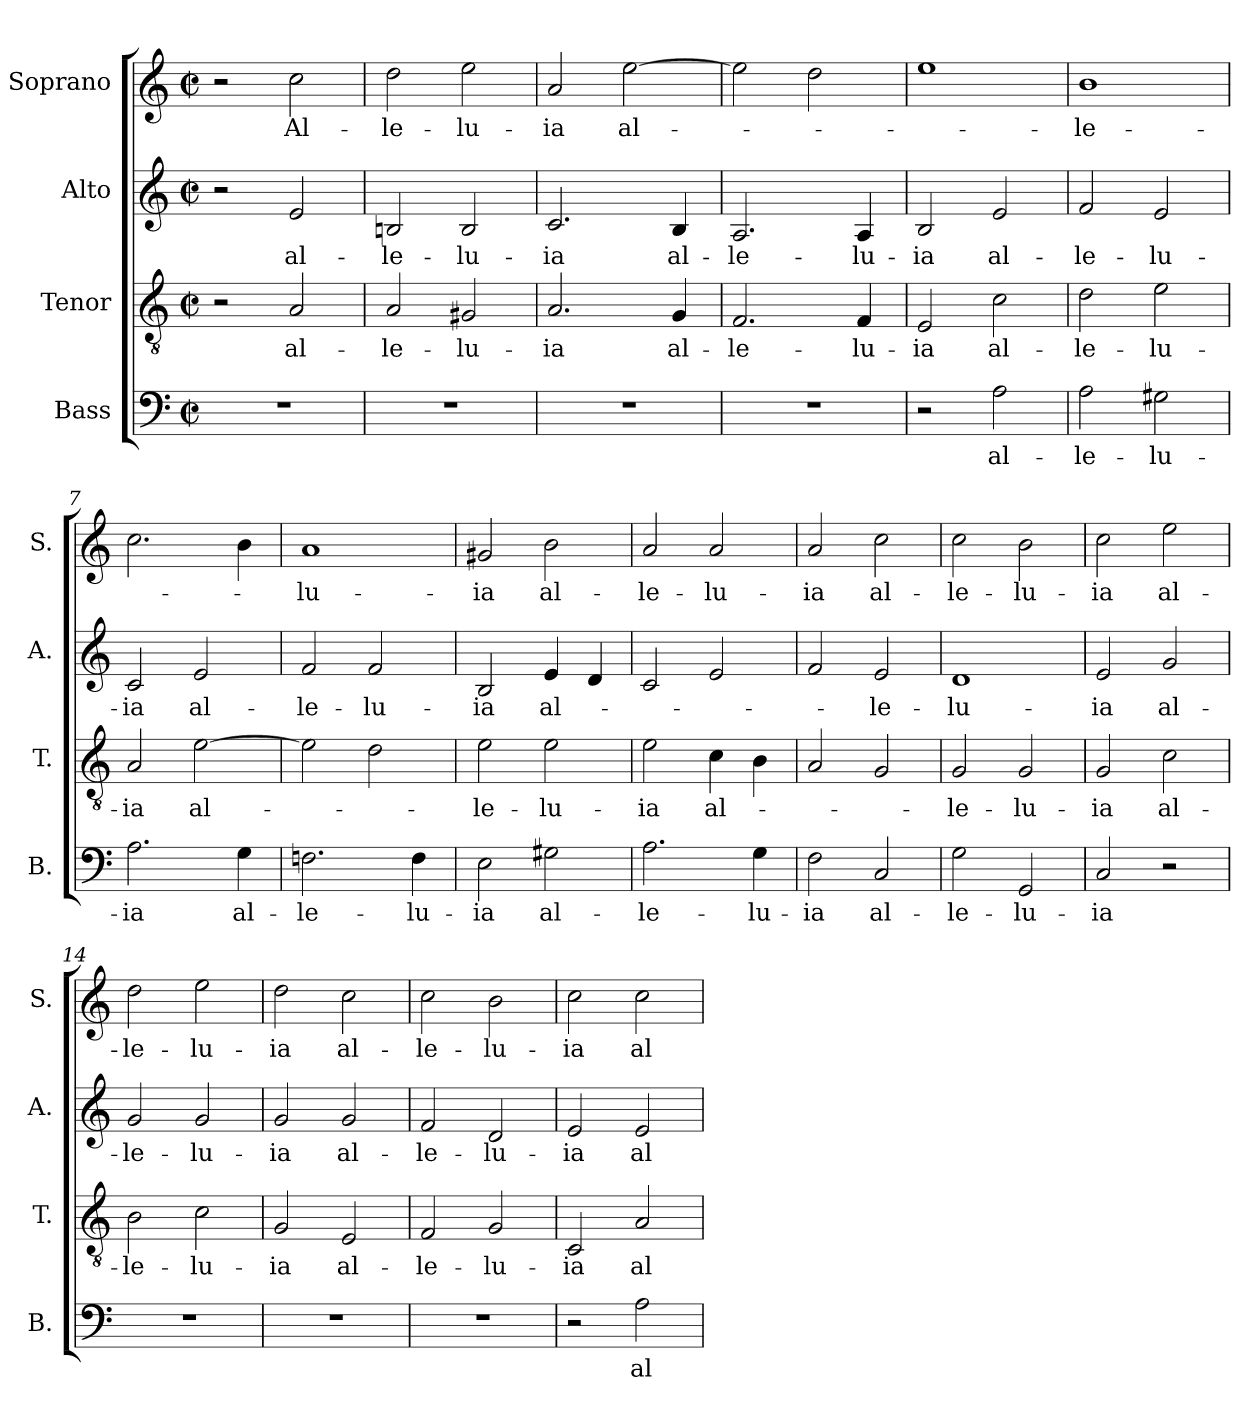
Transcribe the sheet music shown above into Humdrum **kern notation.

**kern	**text	**kern	**text	**kern	**text	**kern	**text
*part4	*part4	*part3	*part3	*part2	*part2	*part1	*part1
*staff4	*staff4	*staff3	*staff3	*staff2	*staff2	*staff1	*staff1
*I"Bass	*	*I"Tenor	*	*I"Alto	*	*I"Soprano	*
*I'B.	*	*I'T.	*	*I'A.	*	*I'S.	*
*clefF4	*	*clefGv2	*	*clefG2	*	*clefG2	*
*k[]	*	*k[]	*	*k[]	*	*k[]	*
*M2/2	*	*M2/2	*	*M2/2	*	*M2/2	*
*met(c|)	*	*met(c|)	*	*met(c|)	*	*met(c|)	*
=1	=1	=1	=1	=1	=1	=1	=1
1r	.	2r	.	2r	.	2r	.
!	!	!	!LO:LY:b	!	!LO:LY:b	!	!LO:LY:b
.	.	2A/	al-	2e/	al-	2cc\	Al-
=2	=2	=2	=2	=2	=2	=2	=2
!	!	!	!LO:LY:b	!	!LO:LY:b	!	!LO:LY:b
1r	.	2A/	-le-	2Bn/	-le-	2dd\	-le-
!	!	!	!LO:LY:b	!	!LO:LY:b	!	!LO:LY:b
.	.	2G#X/	-lu-	2B/	-lu-	2ee\	-lu-
=3	=3	=3	=3	=3	=3	=3	=3
!	!	!	!LO:LY:b	!	!LO:LY:b	!	!LO:LY:b
1r	.	2.A/	-ia	2.c/	-ia	2a/	-ia
!	!	!	!	!	!	!	!LO:LY:b
.	.	.	.	.	.	[2ee\	al-
!	!	!	!LO:LY:b	!	!LO:LY:b	!	!
.	.	4G/	al-	4B/	al-	.	.
=4	=4	=4	=4	=4	=4	=4	=4
!	!	!	!LO:LY:b	!	!LO:LY:b	!	!
1r	.	2.F/	-le-	2.A/	-le-	2ee\]	.
.	.	.	.	.	.	2dd\	.
!	!	!	!LO:LY:b	!	!LO:LY:b	!	!
.	.	4F/	-lu-	4A/	-lu-	.	.
=5	=5	=5	=5	=5	=5	=5	=5
!	!	!	!LO:LY:b	!	!LO:LY:b	!	!
2r	.	2E/	-ia	2B/	-ia	1ee	.
!	!LO:LY:b	!	!LO:LY:b	!	!LO:LY:b	!	!
2A\	al-	2c\	al-	2e/	al-	.	.
=6	=6	=6	=6	=6	=6	=6	=6
!	!LO:LY:b	!	!LO:LY:b	!	!LO:LY:b	!	!LO:LY:b
2A\	-le-	2d\	-le-	2f/	-le-	1b	-le-
!	!LO:LY:b	!	!LO:LY:b	!	!LO:LY:b	!	!
2G#X\	-lu-	2e\	-lu-	2e/	-lu-	.	.
=7	=7	=7	=7	=7	=7	=7	=7
!	!LO:LY:b	!	!LO:LY:b	!	!LO:LY:b	!	!
2.A\	-ia	2A/	-ia	2c/	-ia	2.cc\	.
!	!	!	!LO:LY:b	!	!LO:LY:b	!	!
.	.	[2e\	al-	2e/	al-	.	.
!	!LO:LY:b	!	!	!	!	!	!
4G\	al-	.	.	.	.	4b\	.
=8	=8	=8	=8	=8	=8	=8	=8
!	!LO:LY:b	!	!	!	!LO:LY:b	!	!LO:LY:b
2.Fn\	-le-	2e\]	.	2f/	-le-	1a	-lu-
!	!	!	!	!	!LO:LY:b	!	!
.	.	2d\	.	2f/	-lu-	.	.
!	!LO:LY:b	!	!	!	!	!	!
4F\	-lu-	.	.	.	.	.	.
=9	=9	=9	=9	=9	=9	=9	=9
!	!LO:LY:b	!	!LO:LY:b	!	!LO:LY:b	!	!LO:LY:b
2E\	-ia	2e\	-le-	2B/	-ia	2g#X/	-ia
!	!LO:LY:b	!	!LO:LY:b	!	!LO:LY:b	!	!LO:LY:b
2G#X\	al-	2e\	-lu-	4e/	al-	2b\	al-
.	.	.	.	4d/	.	.	.
=10	=10	=10	=10	=10	=10	=10	=10
!	!LO:LY:b	!	!LO:LY:b	!	!	!	!LO:LY:b
2.A\	-le-	2e\	-ia	2c/	.	2a/	-le-
!	!	!	!LO:LY:b	!	!	!	!LO:LY:b
.	.	4c\	al-	2e/	.	2a/	-lu-
!	!LO:LY:b	!	!	!	!	!	!
4G\	-lu-	4B\	.	.	.	.	.
=11	=11	=11	=11	=11	=11	=11	=11
!	!LO:LY:b	!	!	!	!	!	!LO:LY:b
2F\	-ia	2A/	.	2f/	.	2a/	-ia
!	!LO:LY:b	!	!	!	!LO:LY:b	!	!LO:LY:b
2C/	al-	2G/	.	2e/	-le-	2cc\	al-
=12	=12	=12	=12	=12	=12	=12	=12
!	!LO:LY:b	!	!LO:LY:b	!	!LO:LY:b	!	!LO:LY:b
2G\	-le-	2G/	-le-	1d	-lu-	2cc\	-le-
!	!LO:LY:b	!	!LO:LY:b	!	!	!	!LO:LY:b
2GG/	-lu-	2G/	-lu-	.	.	2b\	-lu-
=13	=13	=13	=13	=13	=13	=13	=13
!	!LO:LY:b	!	!LO:LY:b	!	!LO:LY:b	!	!LO:LY:b
2C/	-ia	2G/	-ia	2e/	-ia	2cc\	-ia
!	!	!	!LO:LY:b	!	!LO:LY:b	!	!LO:LY:b
2r	.	2c\	al-	2g/	al-	2ee\	al-
=14	=14	=14	=14	=14	=14	=14	=14
!	!	!	!LO:LY:b	!	!LO:LY:b	!	!LO:LY:b
1r	.	2B\	-le-	2g/	-le-	2dd\	-le-
!	!	!	!LO:LY:b	!	!LO:LY:b	!	!LO:LY:b
.	.	2c\	-lu-	2g/	-lu-	2ee\	-lu-
=15	=15	=15	=15	=15	=15	=15	=15
!	!	!	!LO:LY:b	!	!LO:LY:b	!	!LO:LY:b
1r	.	2G/	-ia	2g/	-ia	2dd\	-ia
!	!	!	!LO:LY:b	!	!LO:LY:b	!	!LO:LY:b
.	.	2E/	al-	2g/	al-	2cc\	al-
=16	=16	=16	=16	=16	=16	=16	=16
!	!	!	!LO:LY:b	!	!LO:LY:b	!	!LO:LY:b
1r	.	2F/	-le-	2f/	-le-	2cc\	-le-
!	!	!	!LO:LY:b	!	!LO:LY:b	!	!LO:LY:b
.	.	2G/	-lu-	2d/	-lu-	2b\	-lu-
=17	=17	=17	=17	=17	=17	=17	=17
!	!	!	!LO:LY:b	!	!LO:LY:b	!	!LO:LY:b
2r	.	2C/	-ia	2e/	-ia	2cc\	-ia
!	!LO:LY:b	!	!LO:LY:b	!	!LO:LY:b	!	!LO:LY:b
2A\	al-	2A/	al-	2e/	al-	2cc\	al-
=	=	=	=	=	=	=	=
*-	*-	*-	*-	*-	*-	*-	*-
